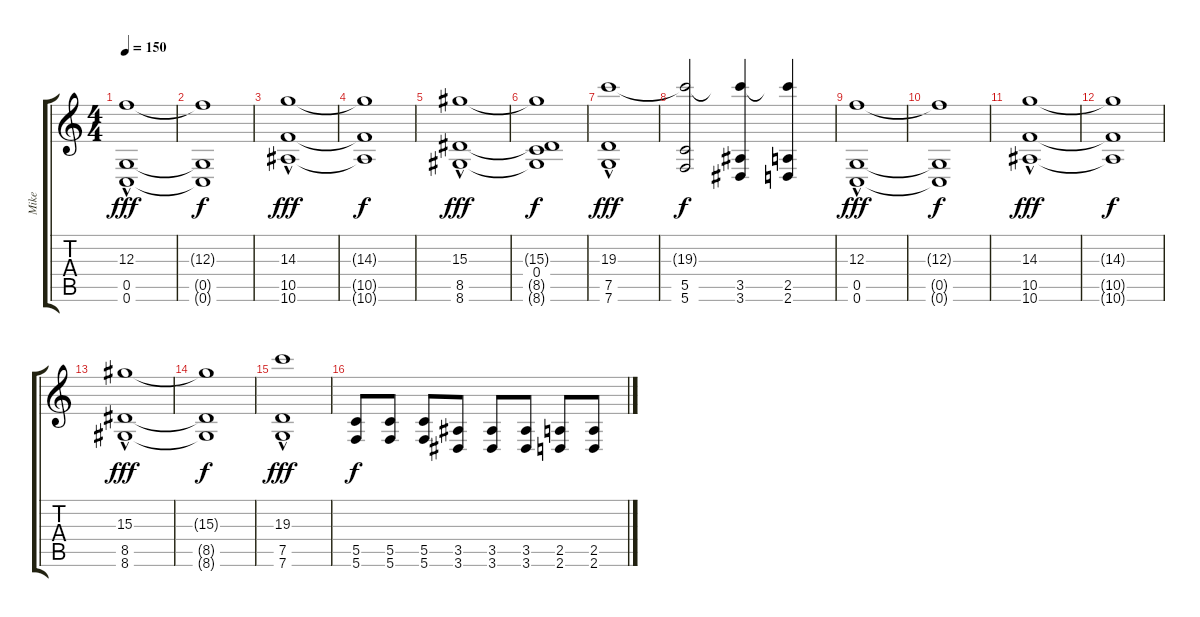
\track ("Mike" "Mike") {instrument distortionguitar}
\staff {score tabs}
\tuning (D4 A3 F3 C3 G2 C2) {hide}
\ts (4 4)
\tempo 150
\clef g2
\ks c
(12.3{hac} 0.5 0.6).1{dy fff volume 12} |
(12.3{t} 0.5{t} 0.6{t}).1{dy f} |
(14.3{hac} 10.5 10.6).1{dy fff} |
(14.3{t} 10.5{t} 10.6{t}).1{dy f} |
(15.3{hac} 8.5 8.6).1{dy fff volume 15} |
(15.3{t} 0.4 8.5{t} 8.6{t}).1{dy f} |
(19.3{hac} 7.5 7.6).1{dy fff} |
(19.3{t} 5.5 5.6).2{dy f} (19.3{t} 3.5 3.6).4 (19.3{t} 2.5 2.6).4 |
(12.3{hac} 0.5 0.6).1{dy fff volume 16} |
(12.3{t} 0.5{t} 0.6{t}).1{dy f} |
(14.3{hac} 10.5 10.6).1{dy fff} |
(14.3{t} 10.5{t} 10.6{t}).1{dy f} |
(15.3{hac} 8.5 8.6).1{dy fff} |
(15.3{t} 8.5{t} 8.6{t}).1{dy f} |
(19.3{hac} 7.5 7.6).1{dy fff} |
(5.5 5.6).8{dy f} (5.5 5.6).8 (5.5 5.6).8 (3.5 3.6).8 (3.5 3.6).8 (3.5 3.6).8 (2.5 2.6).8 (2.5 2.6).8
